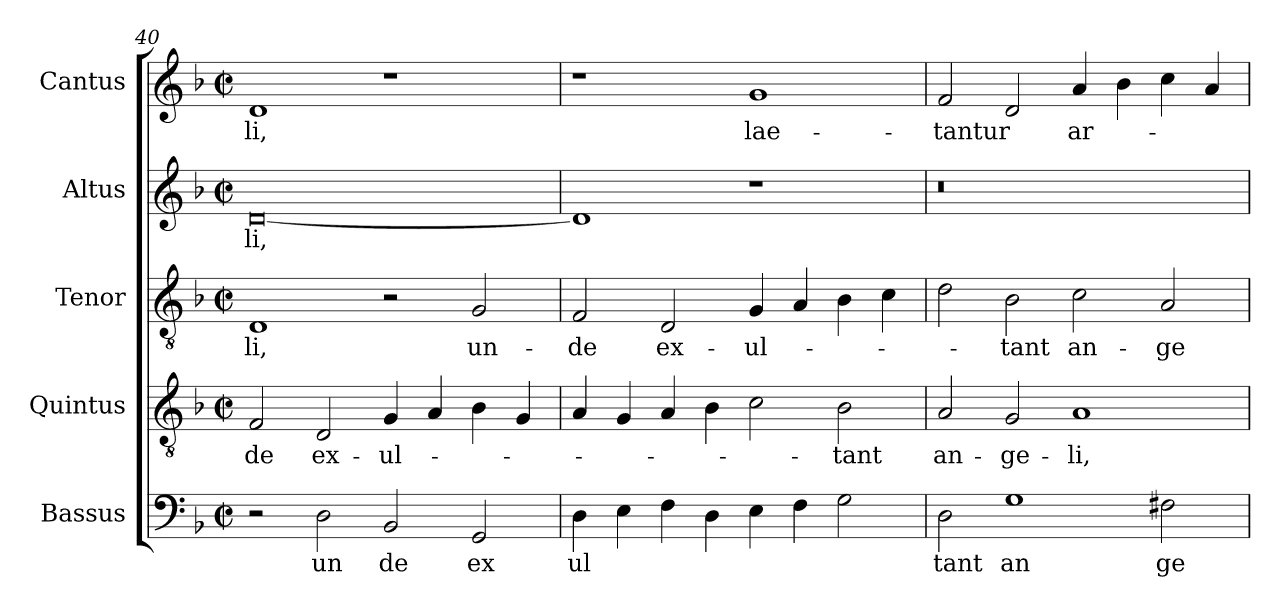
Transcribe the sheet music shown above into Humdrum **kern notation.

**kern	**text	**kern	**text	**kern	**text	**kern	**text	**kern	**text
*part5	*part5	*part4	*part4	*part3	*part3	*part2	*part2	*part1	*part1
*staff5	*staff5	*staff4	*staff4	*staff3	*staff3	*staff2	*staff2	*staff1	*staff1
*I"Bassus	*	*I"Quintus	*	*I"Tenor	*	*I"Altus	*	*I"Cantus	*
!!LO:PB:g=z
*clefF4	*	*clefGv2	*	*clefGv2	*	*clefG2	*	*clefG2	*
*k[b-]	*	*k[b-]	*	*k[b-]	*	*k[b-]	*	*k[b-]	*
*F:	*	*F:	*	*F:	*	*F:	*	*F:	*
*M2/2	*	*M2/2	*	*M2/2	*	*M2/2	*	*M2/2	*
*met(c|)	*	*met(c|)	*	*met(c|)	*	*met(c|)	*	*met(c|)	*
=40	=40	=40	=40	=40	=40	=40	=40	=40	=40
!	!	!	!LO:LY:b:cj	!	!LO:LY:b:cj	!	!LO:LY:b:cj	!	!LO:LY:b:cj
2r	.	2F/	de	1D	li,	[<0d	li,	1d	-li,
!	!LO:LY:b:cj	!	!LO:LY:b:cj	!	!	!	!	!	!
2D\	un	2D/	ex-	.	.	.	.	.	.
!	!LO:LY:b:cj	!	!LO:LY:b:cj	!	!	!	!	!	!
2BB-/	de	4G/	-ul-	2r	.	.	.	1r	.
.	.	4A/	.	.	.	.	.	.	.
!	!LO:LY:b:cj	!	!	!	!LO:LY:b:cj	!	!	!	!
2GG/	ex	4B-\	.	2G/	un-	.	.	.	.
.	.	4G/	.	.	.	.	.	.	.
=41	=41	=41	=41	=41	=41	=41	=41	=41	=41
!	!LO:LY:b:cj	!	!	!	!LO:LY:b:cj	!	!	!	!
4D\	ul	4A/	.	2F/	-de	1d]	.	1r	.
4E\	.	4G/	.	.	.	.	.	.	.
!	!	!	!	!	!LO:LY:b:cj	!	!	!	!
4F\	.	4A/	.	2D/	ex-	.	.	.	.
4D\	.	4B-\	.	.	.	.	.	.	.
!	!	!	!	!	!LO:LY:b:cj	!	!	!	!LO:LY:b:cj
4E\	.	2c\	.	4G/	-ul-	1r	.	1g	lae-
4F\	.	.	.	4A/	.	.	.	.	.
!	!	!	!LO:LY:b:cj	!	!	!	!	!	!
2G\	.	2B-\	-tant	4B-\	.	.	.	.	.
.	.	.	.	4c\	.	.	.	.	.
=42	=42	=42	=42	=42	=42	=42	=42	=42	=42
!	!LO:LY:b:cj	!	!LO:LY:b:cj	!	!	!	!	!	!LO:LY:b:cj
2D\	tant	2A/	an-	2d\	.	0r	.	2f/	-tantur
!	!LO:LY:b:cj	!	!LO:LY:b:cj	!	!LO:LY:b:cj	!	!	!	!
1G	an	2G/	-ge-	2B-\	-tant	.	.	2d/	.
!	!	!	!LO:LY:b:cj	!	!LO:LY:b:cj	!	!	!	!LO:LY:b:cj
.	.	1A	-li,	2c\	an-	.	.	4a/	ar-
.	.	.	.	.	.	.	.	4b-\	.
!	!LO:LY:b:cj	!	!	!	!LO:LY:b:cj	!	!	!	!
2F#\	ge	.	.	2A/	-ge-	.	.	4cc\	.
.	.	.	.	.	.	.	.	4a/	.
=	=	=	=	=	=	=	=	=	=
*-	*-	*-	*-	*-	*-	*-	*-	*-	*-
